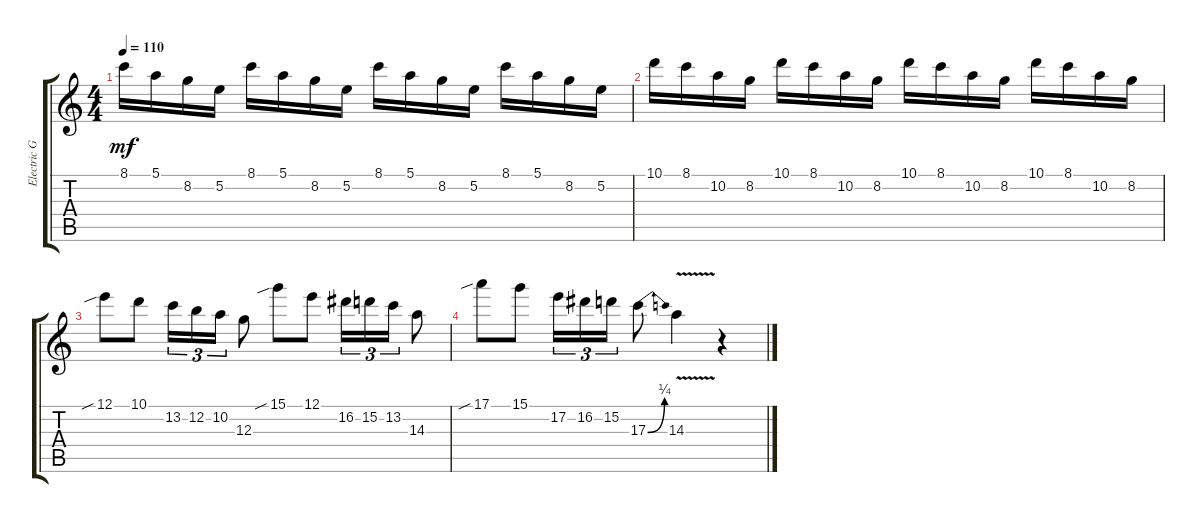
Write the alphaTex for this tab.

\track ("Electric Guitar" "Electric G") {instrument electricguitarclean}
\staff {score tabs}
\tuning (E4 B3 G3 D3 A2 E2) {hide}
\ts (4 4)
\tempo 110
\clef g2
\ks c
8.1.16{dy mf instrument electricguitarclean} 5.1.16 8.2.16 5.2.16 8.1.16 5.1.16 8.2.16 5.2.16 8.1.16 5.1.16 8.2.16 5.2.16 8.1.16 5.1.16 8.2.16 5.2.16 |
10.1.16 8.1.16 10.2.16 8.2.16 10.1.16 8.1.16 10.2.16 8.2.16 10.1.16 8.1.16 10.2.16 8.2.16 10.1.16 8.1.16 10.2.16 8.2.16 |
12.1{sib}.8 10.1.8 13.2.16{tu (3 2)} 12.2.16{tu (3 2)} 10.2.16{tu (3 2)} 12.3.8 15.1{sib}.8 12.1.8 16.2.16{tu (3 2)} 15.2.16{tu (3 2)} 13.2.16{tu (3 2)} 14.3.8 |
17.1{sib}.8 15.1.8 17.2.16{tu (3 2)} 16.2.16{tu (3 2)} 15.2.16{tu (3 2)} 17.3{be (bend 0 0 60 1)}.8 14.3{v}.4 r.4
